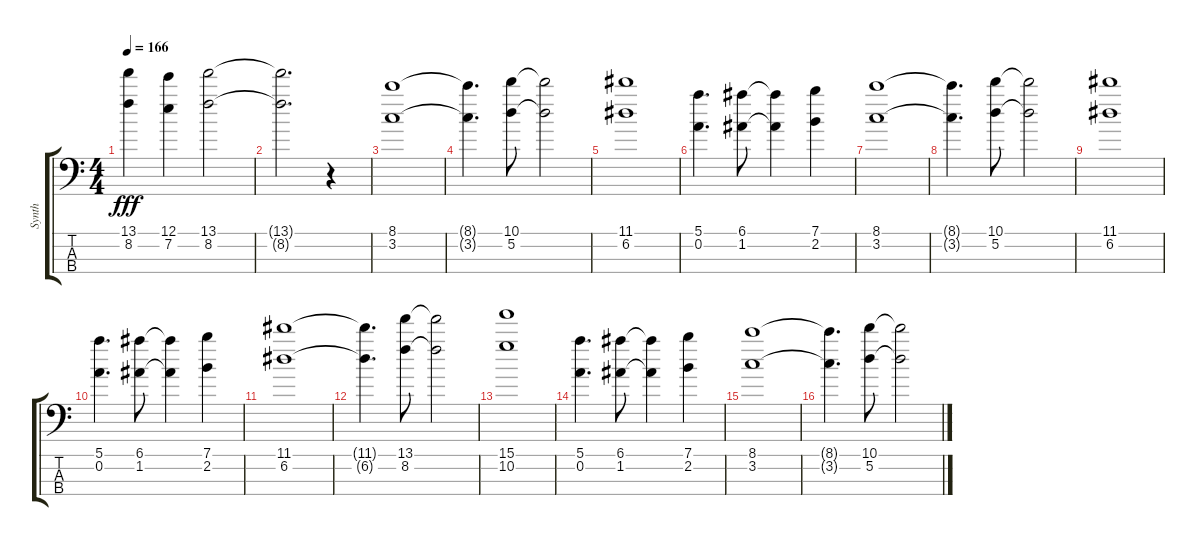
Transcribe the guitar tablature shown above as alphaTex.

\track ("Synth" "Synth") {instrument synthstrings1}
\staff {score tabs}
\tuning (E5 A4 D4 G3) {hide}
\ts (4 4)
\tempo 166
\clef f4
\ks c
(13.1{t} 8.2{t}).4{dy fff} (12.1 7.2).4 (13.1 8.2).2 |
(13.1{t} 8.2{t}).2{d} r.4 |
(8.1 3.2).1 |
(8.1{t} 3.2{t}).4{d} (10.1 5.2).8 (10.1{t} 5.2{t}).2 |
(11.1 6.2).1 |
(5.1 0.2).4{d} (6.1 1.2).8 (6.1{t} 1.2{t}).4 (7.1 2.2).4 |
(8.1 3.2).1 |
(8.1{t} 3.2{t}).4{d} (10.1 5.2).8 (10.1{t} 5.2{t}).2 |
(11.1 6.2).1 |
(5.1 0.2).4{d} (6.1 1.2).8 (6.1{t} 1.2{t}).4 (7.1 2.2).4 |
(11.1 6.2).1 |
(11.1{t} 6.2{t}).4{d} (13.1 8.2).8 (13.1{t} 8.2{t}).2 |
(15.1 10.2).1 |
(5.1 0.2).4{d} (6.1 1.2).8 (6.1{t} 1.2{t}).4 (7.1 2.2).4 |
(8.1 3.2).1 |
(8.1{t} 3.2{t}).4{d} (10.1 5.2).8 (10.1{t} 5.2{t}).2
